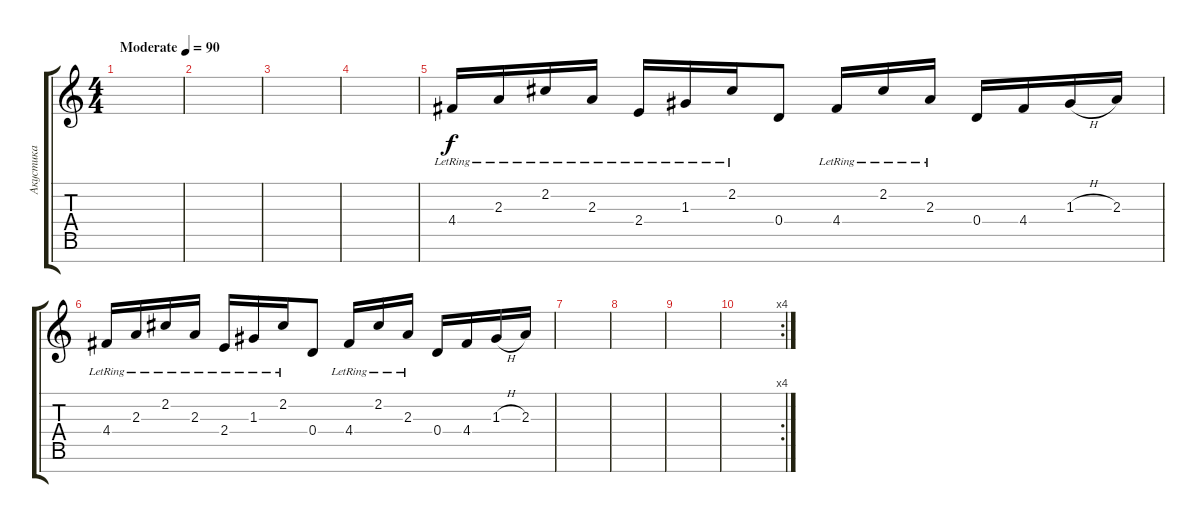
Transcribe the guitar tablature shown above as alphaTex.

\track ("Акустика" "Акустика") {instrument acousticguitarsteel}
\staff {score tabs}
\tuning (E4 B3 G3 D3 A2 E2 B1) {hide}
\ts (4 4)
\tempo (90 "Moderate")
\clef g2
\ks c
|
|
|
|
4.4{lr}.16{instrument acousticguitarsteel} 2.3{lr}.16 2.2{lr}.16 2.3{lr}.16 2.4{lr}.16 1.3{lr}.16 2.2{lr}.16 0.4.8 4.4{lr}.16 2.2{lr}.16 2.3{lr}.16 0.4.16 4.4.16 1.3{h}.16 2.3.16 |
4.4{lr}.16 2.3{lr}.16 2.2{lr}.16 2.3{lr}.16 2.4{lr}.16 1.3{lr}.16 2.2{lr}.16 0.4.8 4.4{lr}.16 2.2{lr}.16 2.3{lr}.16 0.4.16 4.4.16 1.3{h}.16 2.3.16 |
|
|
|
\rc 4
